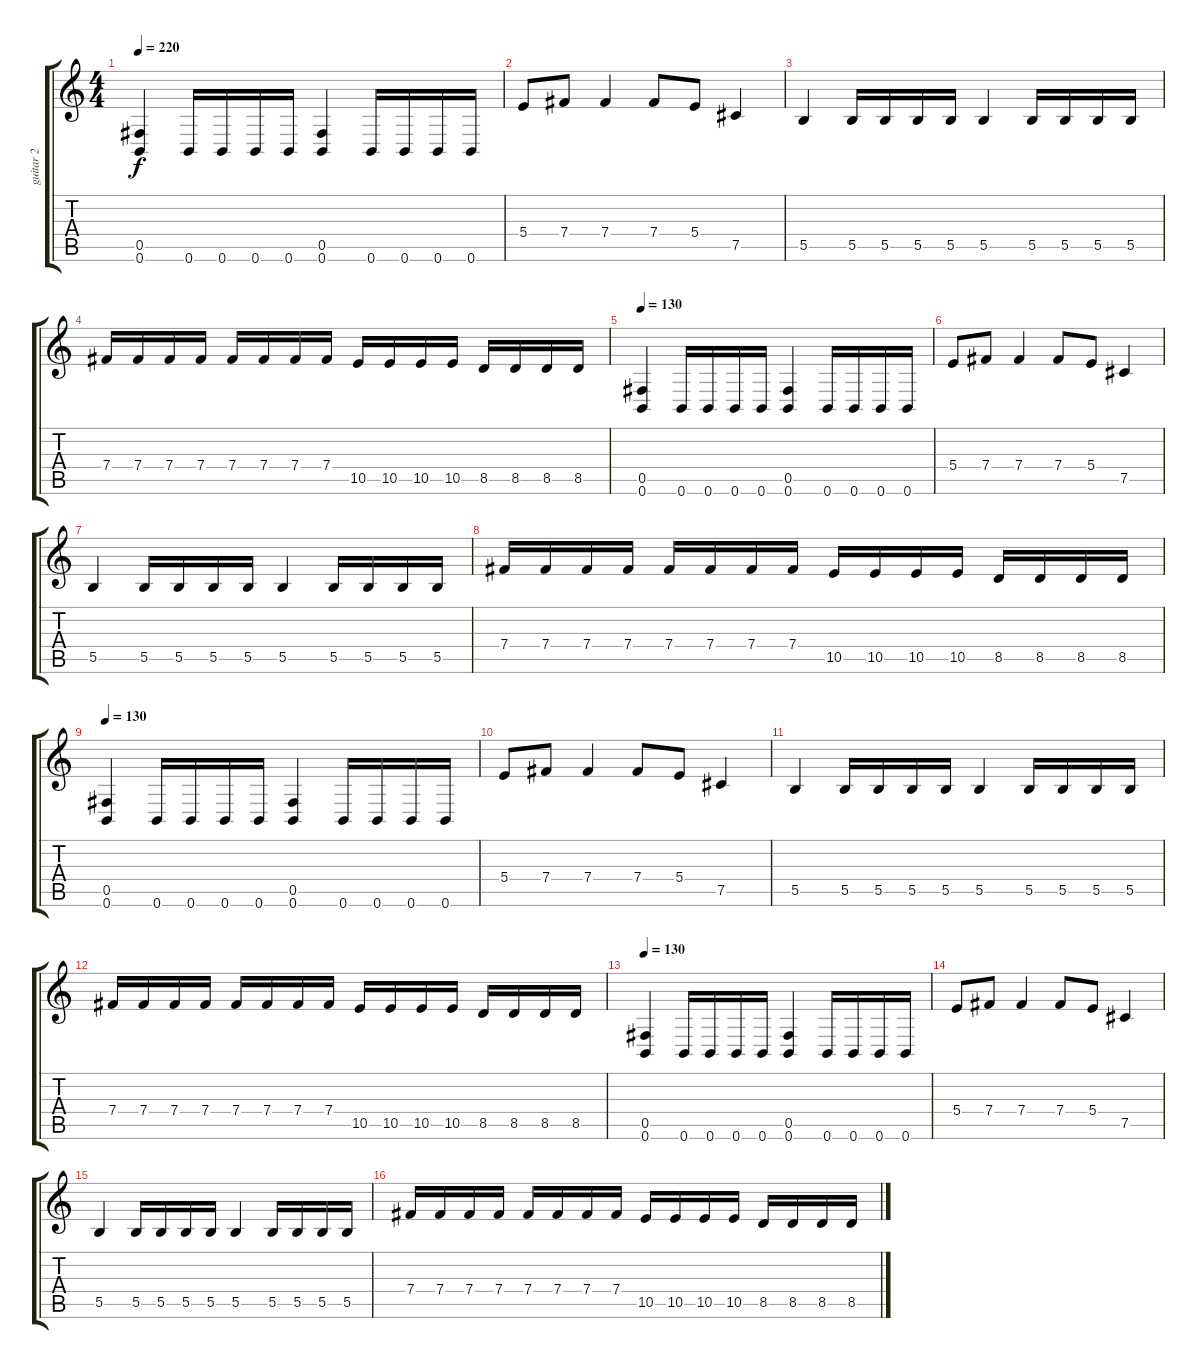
\track ("guitar 2" "guitar 2") {instrument overdrivenguitar}
\staff {score tabs}
\tuning (Db4 Ab3 E3 B2 Gb2 B1) {hide}
\ts (4 4)
\tempo 220
\tempo 130
\tempo 220
\clef g2
\ks c
(0.5 0.6).4{dy f instrument overdrivenguitar} 0.6.16 0.6.16 0.6.16 0.6.16 (0.5 0.6).4 0.6.16 0.6.16 0.6.16 0.6.16 |
5.4.8 7.4.8 7.4.4 7.4.8 5.4.8 7.5.4 |
5.5.4 5.5.16 5.5.16 5.5.16 5.5.16 5.5.4 5.5.16 5.5.16 5.5.16 5.5.16 |
7.4.16 7.4.16 7.4.16 7.4.16 7.4.16 7.4.16 7.4.16 7.4.16 10.5.16 10.5.16 10.5.16 10.5.16 8.5.16 8.5.16 8.5.16 8.5.16 |
\tempo 130
(0.5 0.6).4 0.6.16 0.6.16 0.6.16 0.6.16 (0.5 0.6).4 0.6.16 0.6.16 0.6.16 0.6.16 |
5.4.8 7.4.8 7.4.4 7.4.8 5.4.8 7.5.4 |
5.5.4 5.5.16 5.5.16 5.5.16 5.5.16 5.5.4 5.5.16 5.5.16 5.5.16 5.5.16 |
7.4.16 7.4.16 7.4.16 7.4.16 7.4.16 7.4.16 7.4.16 7.4.16 10.5.16 10.5.16 10.5.16 10.5.16 8.5.16 8.5.16 8.5.16 8.5.16 |
\tempo 130
(0.5 0.6).4 0.6.16 0.6.16 0.6.16 0.6.16 (0.5 0.6).4 0.6.16 0.6.16 0.6.16 0.6.16 |
5.4.8 7.4.8 7.4.4 7.4.8 5.4.8 7.5.4 |
5.5.4 5.5.16 5.5.16 5.5.16 5.5.16 5.5.4 5.5.16 5.5.16 5.5.16 5.5.16 |
7.4.16 7.4.16 7.4.16 7.4.16 7.4.16 7.4.16 7.4.16 7.4.16 10.5.16 10.5.16 10.5.16 10.5.16 8.5.16 8.5.16 8.5.16 8.5.16 |
\tempo 130
(0.5 0.6).4 0.6.16 0.6.16 0.6.16 0.6.16 (0.5 0.6).4 0.6.16 0.6.16 0.6.16 0.6.16 |
5.4.8 7.4.8 7.4.4 7.4.8 5.4.8 7.5.4 |
5.5.4 5.5.16 5.5.16 5.5.16 5.5.16 5.5.4 5.5.16 5.5.16 5.5.16 5.5.16 |
7.4.16 7.4.16 7.4.16 7.4.16 7.4.16 7.4.16 7.4.16 7.4.16 10.5.16 10.5.16 10.5.16 10.5.16 8.5.16 8.5.16 8.5.16 8.5.16
